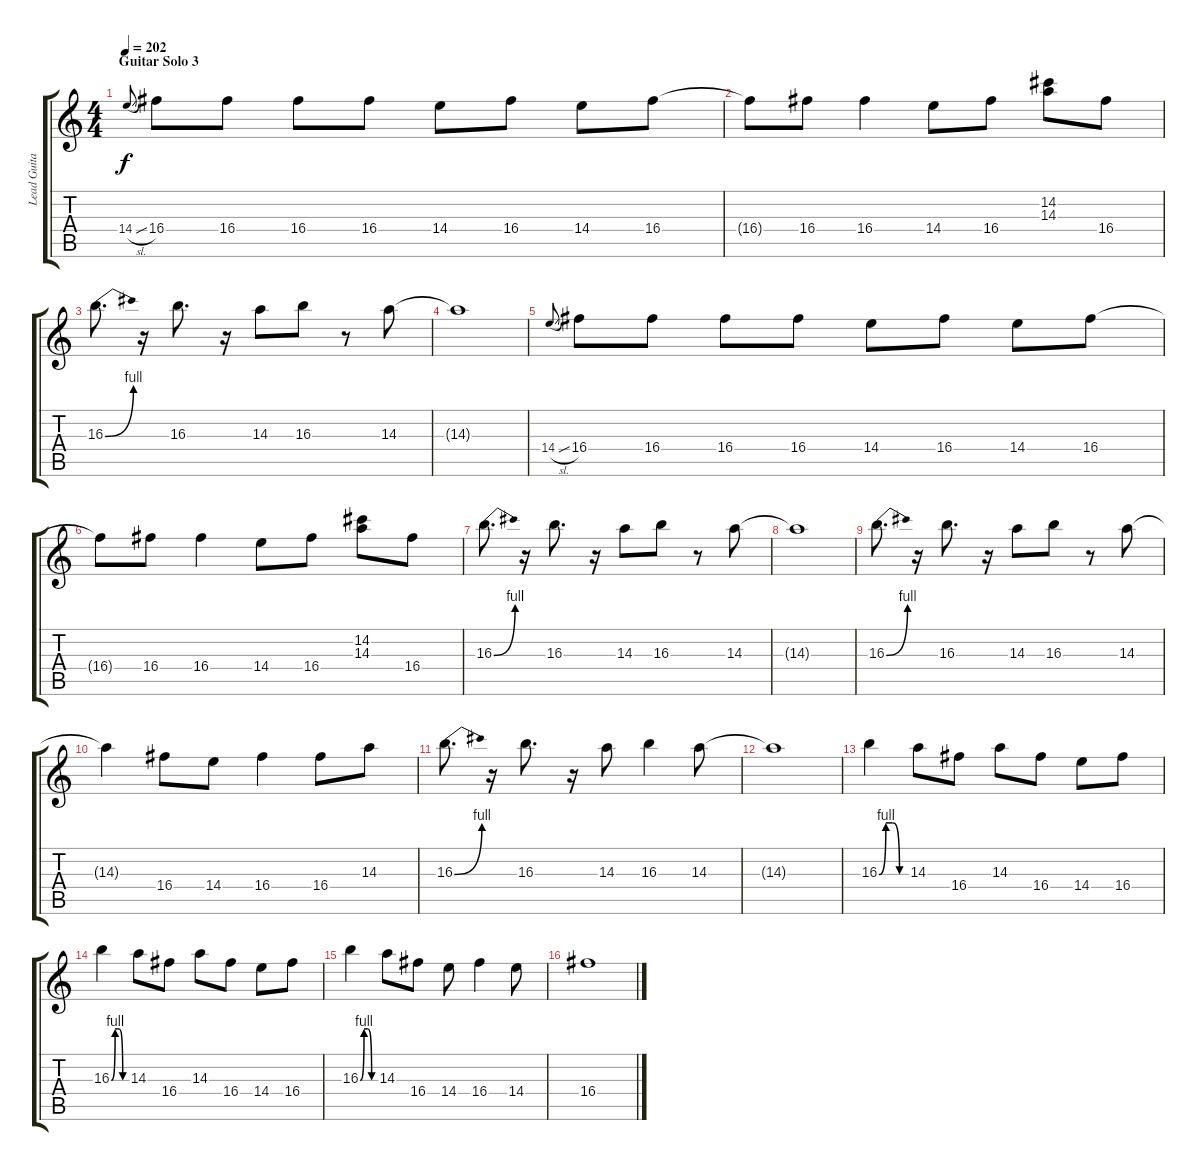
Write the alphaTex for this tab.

\track ("Lead Guitar" "Lead Guita") {instrument distortionguitar}
\staff {score tabs}
\tuning (E4 B3 G3 D3 A2 E2) {hide}
\ts (4 4)
\section ("" "Guitar Solo 3")
\tempo 202
\clef g2
\ks c
14.4{sl}.8{gr onbeat dy f} 16.4.8 16.4.8 16.4.8 16.4.8 14.4.8 16.4.8 14.4.8 16.4.8 |
16.4{t}.8 16.4.8 16.4.4 14.4.8 16.4.8 (14.2 14.3).8 16.4.8 |
16.3{be (bend 0 0 60 4)}.8{d} r.16 16.3.8{d} r.16 14.3.8 16.3.8 r.8 14.3.8 |
14.3{t}.1 |
14.4{sl}.8{gr onbeat} 16.4.8 16.4.8 16.4.8 16.4.8 14.4.8 16.4.8 14.4.8 16.4.8 |
16.4{t}.8 16.4.8 16.4.4 14.4.8 16.4.8 (14.2 14.3).8 16.4.8 |
16.3{be (bend 0 0 60 4)}.8{d} r.16 16.3.8{d} r.16 14.3.8 16.3.8 r.8 14.3.8 |
14.3{t}.1 |
16.3{be (bend 0 0 60 4)}.8{d} r.16 16.3.8{d} r.16 14.3.8 16.3.8 r.8 14.3.8 |
14.3{t}.4 16.4.8 14.4.8 16.4.4 16.4.8 14.3.8 |
16.3{be (bend 0 0 60 4)}.8{d} r.16 16.3.8{d} r.16 14.3.8 16.3.4 14.3.8 |
14.3{t}.1 |
16.3{be (custom 0 0 15 4 30 4 45 0 60 0)}.4 14.3.8 16.4.8 14.3.8 16.4.8 14.4.8 16.4.8 |
16.3{be (custom 0 0 15 4 30 4 45 0 60 0)}.4 14.3.8 16.4.8 14.3.8 16.4.8 14.4.8 16.4.8 |
16.3{be (custom 0 0 15 4 30 4 45 0 60 0)}.4 14.3.8 16.4.8 14.4.8 16.4.4 14.4.8 |
16.4.1
